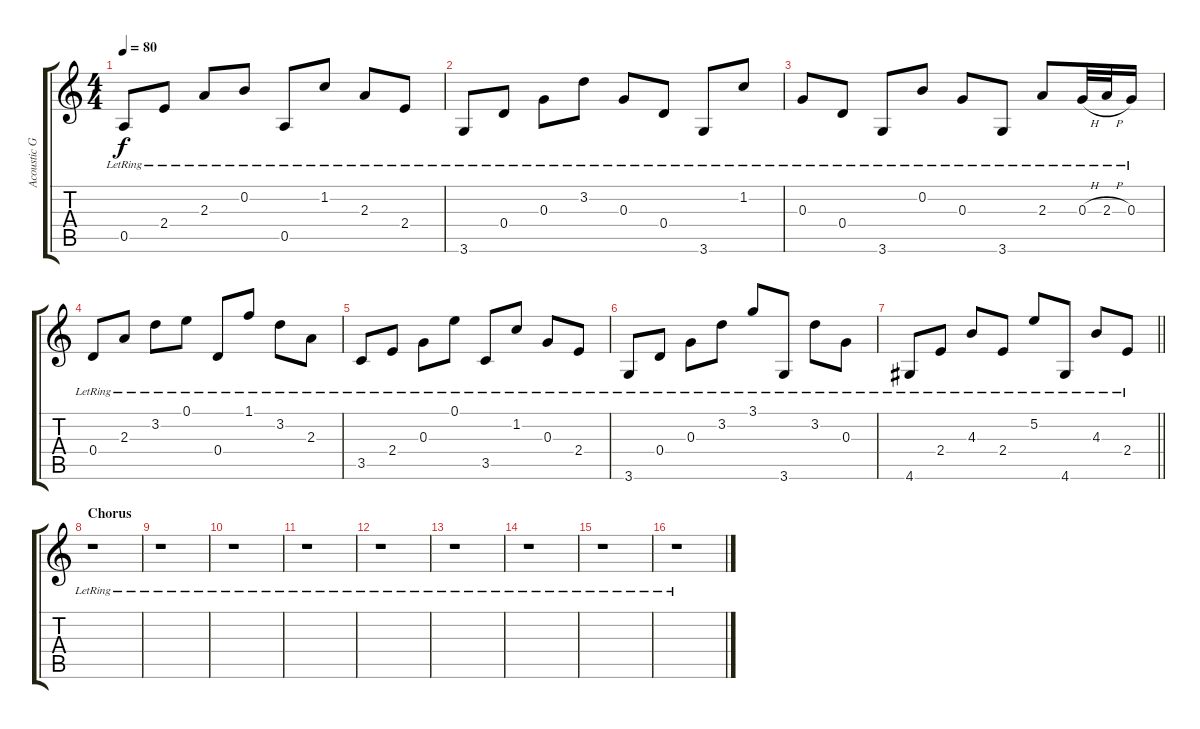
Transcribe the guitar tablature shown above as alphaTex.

\track ("Acoustic Guitar I" "Acoustic G") {instrument acousticguitarsteel}
\staff {score tabs}
\tuning (E4 B3 G3 D3 A2 E2) {hide}
\ts (4 4)
\tempo 80
\clef g2
\ks c
0.5{lr}.8{dy f} 2.4{lr}.8 2.3{lr}.8 0.2{lr}.8 0.5{lr}.8 1.2{lr}.8 2.3{lr}.8 2.4{lr}.8 |
3.6{lr}.8 0.4{lr}.8 0.3{lr}.8 3.2{lr}.8 0.3{lr}.8 0.4{lr}.8 3.6{lr}.8 1.2{lr}.8 |
0.3{lr}.8 0.4{lr}.8 3.6{lr}.8 0.2{lr}.8 0.3{lr}.8 3.6{lr}.8 2.3{lr}.8 0.3{h lr}.32 2.3{h lr}.32 0.3{lr}.16 |
0.4{lr}.8 2.3{lr}.8 3.2{lr}.8 0.1{lr}.8 0.4{lr}.8 1.1{lr}.8 3.2{lr}.8 2.3{lr}.8 |
3.5{lr}.8 2.4{lr}.8 0.3{lr}.8 0.1{lr}.8 3.5{lr}.8 1.2{lr}.8 0.3{lr}.8 2.4{lr}.8 |
3.6{lr}.8 0.4{lr}.8 0.3{lr}.8 3.2{lr}.8 3.1{lr}.8 3.6{lr}.8 3.2{lr}.8 0.3{lr}.8 |
\barLineRight lightlight
4.6{lr}.8 2.4{lr}.8 4.3{lr}.8 2.4{lr}.8 5.2{lr}.8 4.6{lr}.8 4.3{lr}.8 2.4{lr}.8 |
\section ("" "Chorus")
r.1 |
r.1 |
r.1 |
r.1 |
r.1 |
r.1 |
r.1 |
r.1 |
r.1
